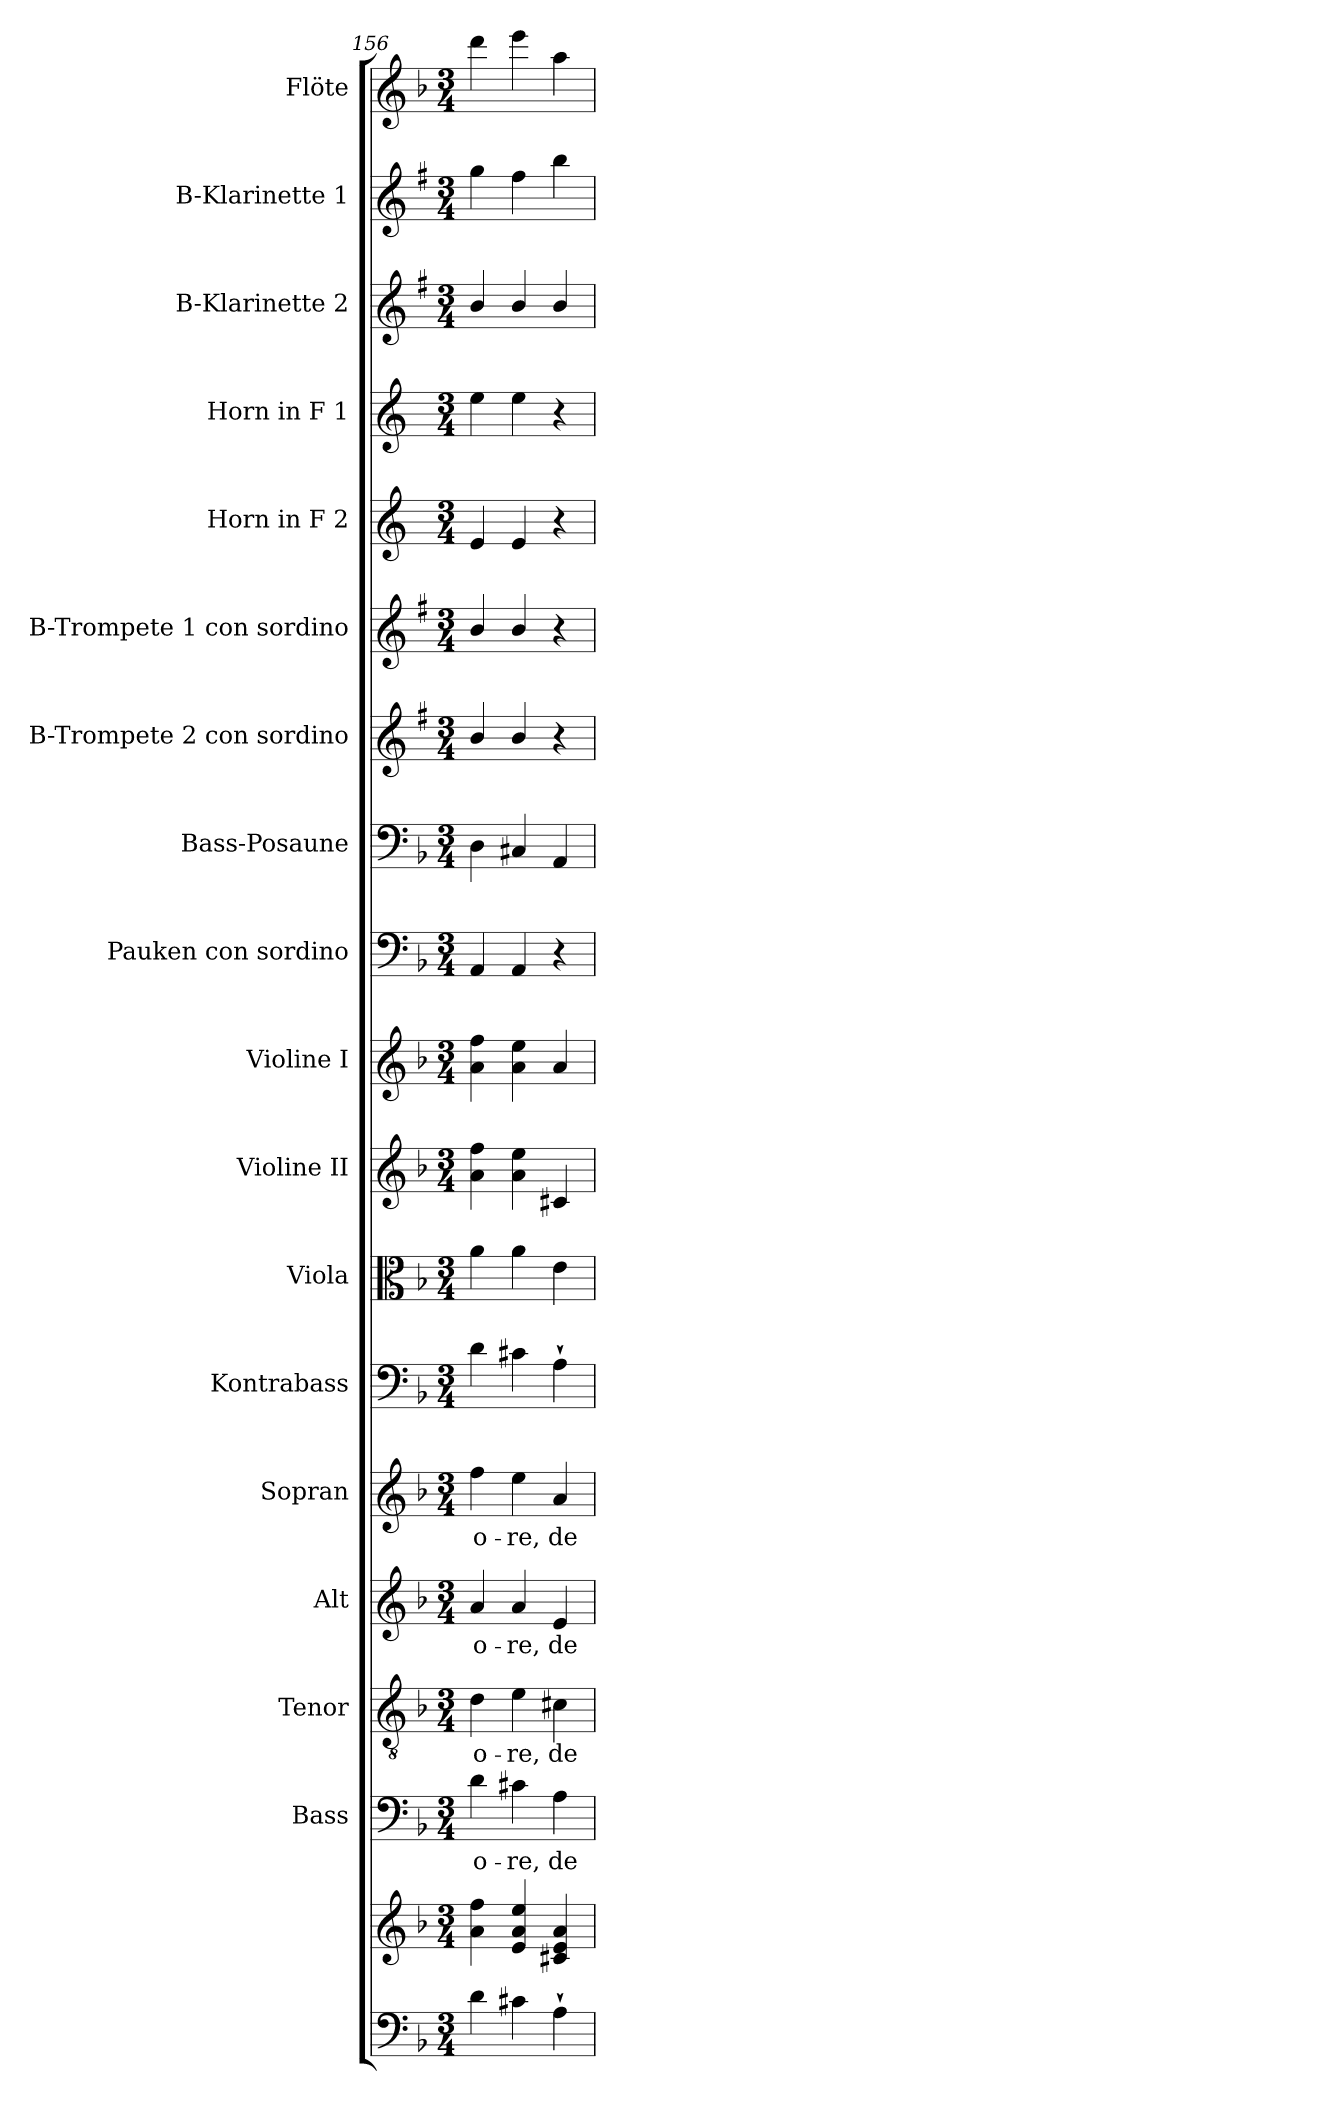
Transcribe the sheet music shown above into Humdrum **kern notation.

**kern	**kern	**kern	**text	**kern	**text	**kern	**text	**kern	**text	**kern	**kern	**kern	**kern	**kern	**kern	**kern	**kern	**kern	**kern	**kern	**kern	**kern
*part18	*part18	*part17	*part17	*part16	*part16	*part15	*part15	*part14	*part14	*part13	*part12	*part11	*part10	*part9	*part8	*part7	*part6	*part5	*part4	*part3	*part2	*part1
*staff19	*staff18	*staff17	*staff17	*staff16	*staff16	*staff15	*staff15	*staff14	*staff14	*staff13	*staff12	*staff11	*staff10	*staff9	*staff8	*staff7	*staff6	*staff5	*staff4	*staff3	*staff2	*staff1
*	*	*I"Bass	*	*I"Tenor	*	*I"Alt	*	*I"Sopran	*	*I"Kontrabass	*I"Viola	*I"Violine II	*I"Violine I	*I"Pauken con sordino	*I"Bass-Posaune	*I"B-Trompete 2 con sordino	*I"B-Trompete 1 con sordino	*I"Horn in F 2	*I"Horn in F 1	*I"B-Klarinette 2	*I"B-Klarinette 1	*I"Flöte
*	*	*I'B.	*	*I'T.	*	*I'A.	*	*I'S.	*	*I'Kb.	*I'Vla.	*I'Vl. II	*I'Vl. I	*I'Pk.	*I'B. Pos.	*I'B Trp. 2	*I'B Trp. 1	*	*	*I'B Kl. 2	*I'B Kl. 1	*I'Fl.
*clefF4	*clefG2	*clefF4	*	*clefGv2	*	*clefG2	*	*clefG2	*	*clefF4	*clefC3	*clefG2	*clefG2	*clefF4	*clefF4	*clefG2	*clefG2	*clefG2	*clefG2	*clefG2	*clefG2	*clefG2
*	*	*	*	*	*	*	*	*	*	*ITrd7c12	*	*	*	*	*	*ITrd1c2	*ITrd1c2	*ITrd4c7	*ITrd4c7	*ITrd1c2	*ITrd1c2	*
*k[b-]	*k[b-]	*k[b-]	*	*k[b-]	*	*k[b-]	*	*k[b-]	*	*k[b-]	*k[b-]	*k[b-]	*k[b-]	*k[b-]	*k[b-]	*k[b-]	*k[b-]	*k[b-]	*k[b-]	*k[b-]	*k[b-]	*k[b-]
*F:	*F:	*F:	*	*F:	*	*F:	*	*F:	*	*F:	*F:	*F:	*F:	*F:	*F:	*F:	*F:	*F:	*F:	*F:	*F:	*F:
*M3/4	*M3/4	*M3/4	*	*M3/4	*	*M3/4	*	*M3/4	*	*M3/4	*M3/4	*M3/4	*M3/4	*M3/4	*M3/4	*M3/4	*M3/4	*M3/4	*M3/4	*M3/4	*M3/4	*M3/4
=156	=156	=156	=156	=156	=156	=156	=156	=156	=156	=156	=156	=156	=156	=156	=156	=156	=156	=156	=156	=156	=156	=156
!	!	!	!LO:LY:b	!	!LO:LY:b	!	!LO:LY:b	!	!LO:LY:b	!	!	!	!	!	!	!	!	!	!	!	!	!
4d\	4a\ 4ff\	4d\	o-	4d\	o-	4a/	o-	4ff\	o-	4D\	4a\	4a\ 4ff\	4a\ 4ff\	4AA/	4D\	4a/	4a/	4A/	4a\	4a/	4ff\	4ddd\
!	!	!	!LO:LY:b	!	!LO:LY:b	!	!LO:LY:b	!	!LO:LY:b	!	!	!	!	!	!	!	!	!	!	!	!	!
4c#X\	4e/ 4a/ 4ee/	4c#X\	-re,	4e\	-re,	4a/	-re,	4ee\	-re,	4C#X\	4a\	4a\ 4ee\	4a\ 4ee\	4AA/	4C#X/	4a/	4a/	4A/	4a\	4a/	4ee\	4eee\
!	!	!	!LO:LY:b	!	!LO:LY:b	!	!LO:LY:b	!	!LO:LY:b	!	!	!	!	!	!	!	!	!	!	!	!	!
4A`>\	4c#X/ 4e/ 4a/	4A\	de	4c#X\	de	4e/	de	4a/	de	4AA`>\	4e\	4c#X/	4a/	4r	4AA/	4r	4r	4r	4r	4a/	4aa\	4aa\
=	=	=	=	=	=	=	=	=	=	=	=	=	=	=	=	=	=	=	=	=	=	=
*-	*-	*-	*-	*-	*-	*-	*-	*-	*-	*-	*-	*-	*-	*-	*-	*-	*-	*-	*-	*-	*-	*-
